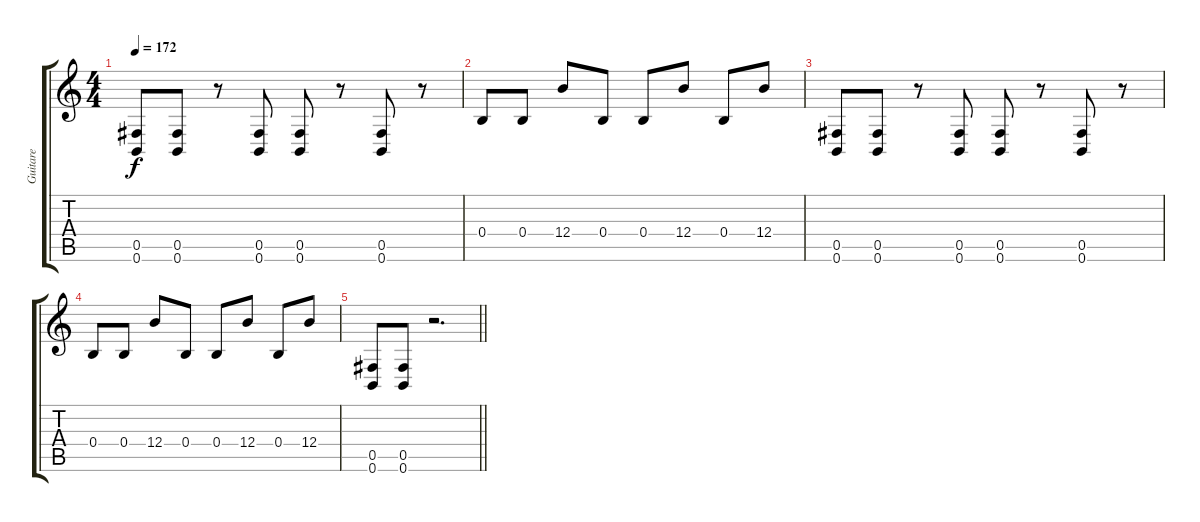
\track ("Guitare" "Guitare") {instrument distortionguitar}
\staff {score tabs}
\tuning (B3 Gb3 D3 B2 Gb2 B1) {hide}
\ts (4 4)
\tempo 172
\clef g2
\ks c
(0.5 0.6).8{dy f} (0.5 0.6).8 r.8 (0.5 0.6).8 (0.5 0.6).8 r.8 (0.5 0.6).8 r.8 |
0.4.8 0.4.8 12.4.8 0.4.8 0.4.8 12.4.8 0.4.8 12.4.8 |
(0.5 0.6).8 (0.5 0.6).8 r.8 (0.5 0.6).8 (0.5 0.6).8 r.8 (0.5 0.6).8 r.8 |
0.4.8 0.4.8 12.4.8 0.4.8 0.4.8 12.4.8 0.4.8 12.4.8 |
\barLineRight lightlight
(0.5 0.6).8 (0.5 0.6).8 r.2{d}
